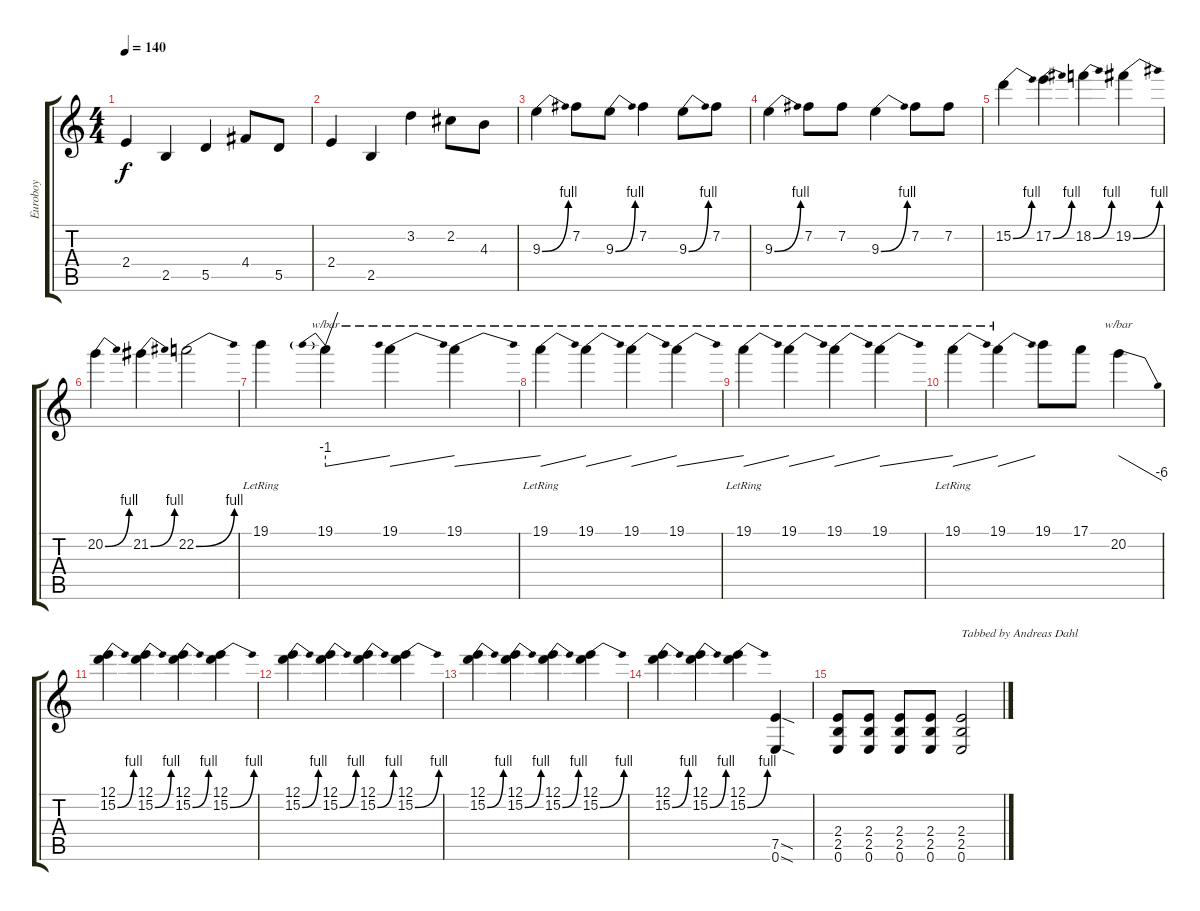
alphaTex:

\track ("Euroboy" "Euroboy") {instrument distortionguitar}
\staff {score tabs}
\tuning (E4 B3 G3 D3 A2 E2) {hide}
\ts (4 4)
\tempo 140
\clef g2
\ks c
2.4.4{dy f volume 14} 2.5.4 5.5.4 4.4.8 5.5.8 |
2.4.4 2.5.4 3.2.4 2.2.8 4.3.8 |
9.3{be (bend 0 0 60 4)}.4 7.2.8 9.3{be (bend 0 0 60 4)}.8 7.2.4 9.3{be (bend 0 0 60 4)}.8 7.2.8 |
9.3{be (bend 0 0 60 4)}.4 7.2.8 7.2.8 9.3{be (bend 0 0 60 4)}.4 7.2.8 7.2.8 |
15.2{be (bend 0 0 60 4)}.4 17.2{be (bend 0 0 60 4)}.4 18.2{be (bend 0 0 60 4)}.4 19.2{be (bend 0 0 60 4)}.4 |
20.2{be (bend 0 0 60 4)}.4 21.2{be (bend 0 0 60 4)}.4 22.2{be (bend 0 0 60 4)}.2 |
19.1{lr}.4 19.1.4{tbe (predivedive default 0 -4 60 0)} 19.1.4{tbe (dive default 0 -4 60 0)} 19.1.4{tbe (dive default 0 -4 60 0)} |
19.1{lr}.4{tbe (dive default 0 -4 60 0)} 19.1.4{tbe (dive default 0 -4 60 0)} 19.1.4{tbe (dive default 0 -4 60 0)} 19.1.4{tbe (dive default 0 -4 60 0)} |
19.1{lr}.4{tbe (dive default 0 -4 60 0) volume 13} 19.1.4{tbe (dive default 0 -4 60 0)} 19.1.4{tbe (dive default 0 -4 60 0)} 19.1.4{tbe (dive default 0 -4 60 0)} |
19.1{lr}.4{tbe (dive default 0 -4 60 0)} 19.1.4{tbe (dive default 0 -4 60 0)} 19.1.8 17.1.8 20.2.4{tbe (dive default 0 0 60 -24)} |
(12.1 15.2{be (bend 0 0 60 4)}).4 (12.1 15.2{be (bend 0 0 60 4)}).4 (12.1 15.2{be (bend 0 0 60 4)}).4 (12.1 15.2{be (bend 0 0 60 4)}).4 |
(12.1 15.2{be (bend 0 0 60 4)}).4 (12.1 15.2{be (bend 0 0 60 4)}).4 (12.1 15.2{be (bend 0 0 60 4)}).4 (12.1 15.2{be (bend 0 0 60 4)}).4 |
(12.1 15.2{be (bend 0 0 60 4)}).4 (12.1 15.2{be (bend 0 0 60 4)}).4 (12.1 15.2{be (bend 0 0 60 4)}).4 (12.1 15.2{be (bend 0 0 60 4)}).4 |
(12.1 15.2{be (bend 0 0 60 4)}).4 (12.1 15.2{be (bend 0 0 60 4)}).4 (12.1 15.2{be (bend 0 0 60 4)}).4 (7.5{sod} 0.6{sod}).4 |
(2.4 2.5 0.6).8 (2.4 2.5 0.6).8 (2.4 2.5 0.6).8 (2.4 2.5 0.6).8 (2.4 2.5 0.6).2{txt "Tabbed by Andreas Dahl"}
